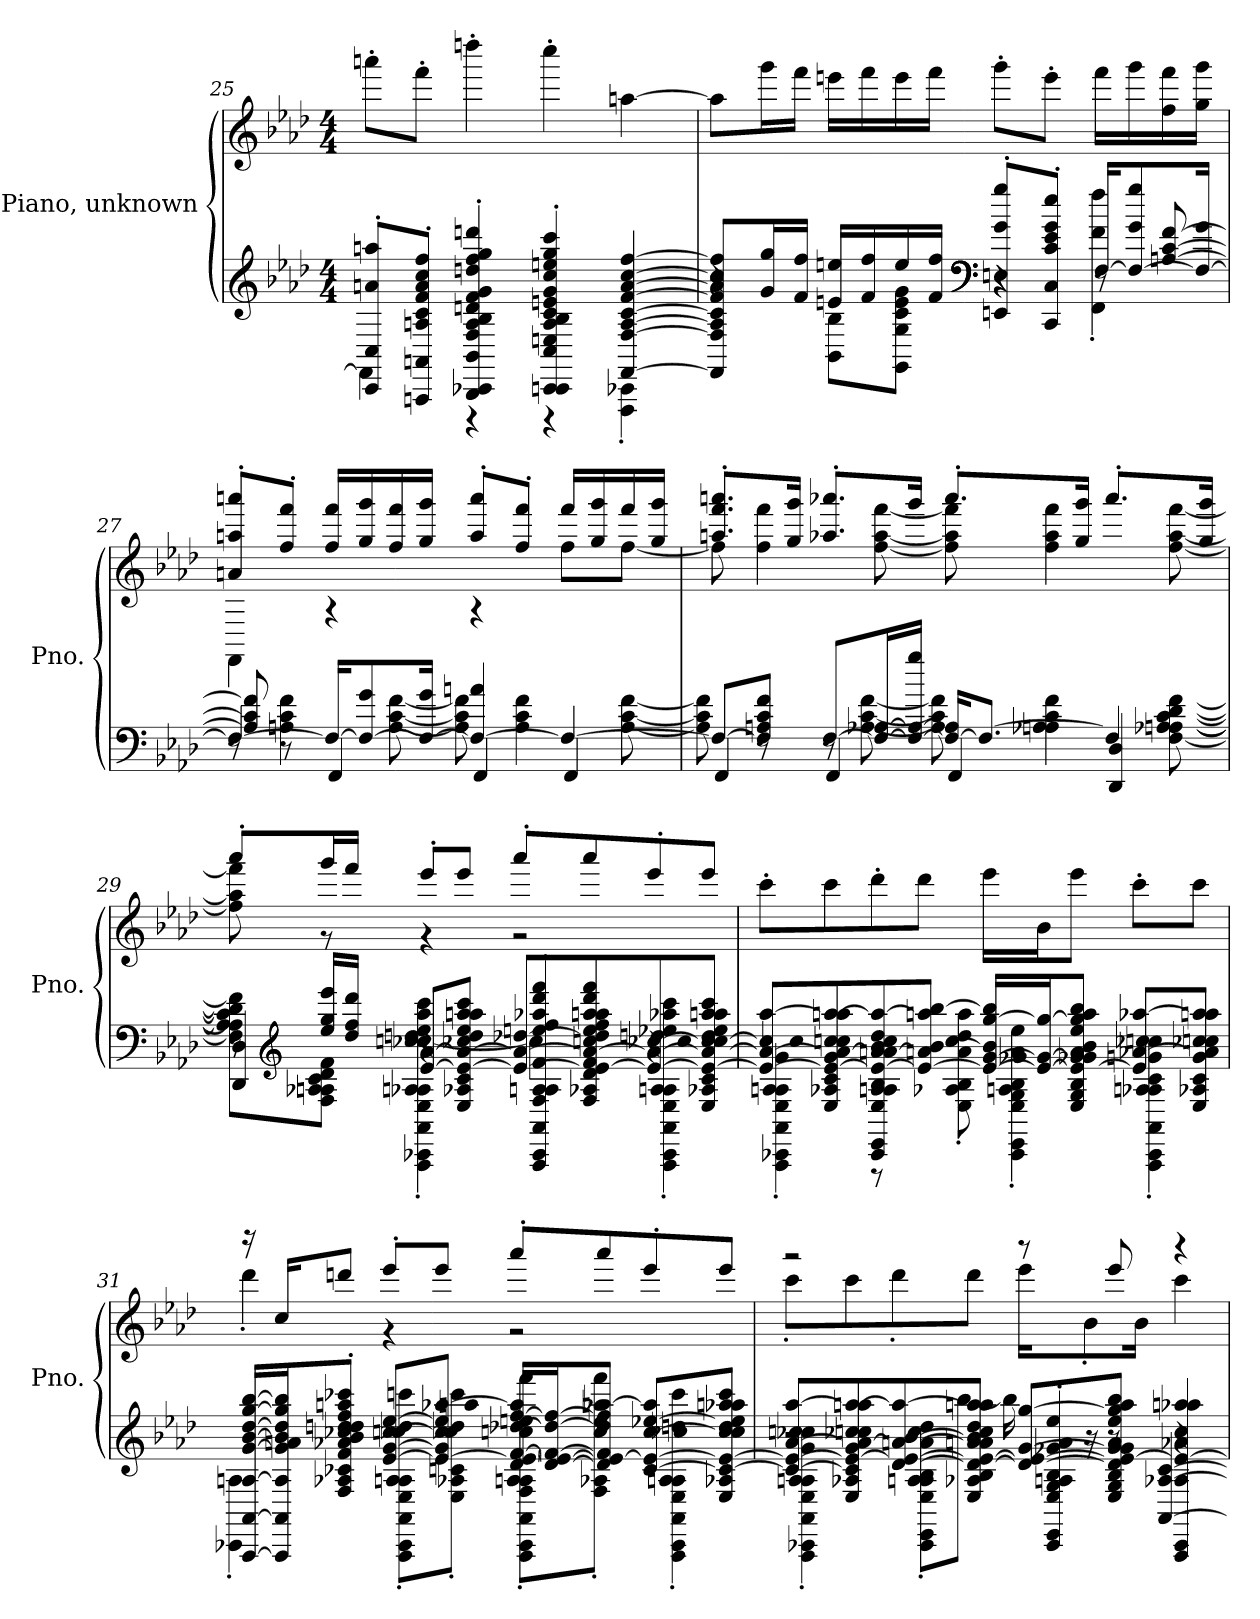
**kern	**kern
*part1	*part1
*staff2	*staff1
*I"Piano, unknown	*
*I'Pno.	*
*clefG2	*clefG2
*k[b-e-a-d-]	*k[b-e-a-d-]
*M4/4	*M4/4
=25	=25
*^	*
8CC/' 8C/' 8an/' 8aan/'L	4FF\]	8aaan'\L
8AAAn/' 8AAn/' 8An/' 8c/' 8f/' 8a/' 8cc/' 8ff/'J	.	8fff'\J
4BBB-/' 4CC-X/' 4BB-/' 4F/' 4A/' 4B-/' 4dn/' 4f/' 4g/' 4ddn/' 4ff/' 4gg/' 4dddn/'	4r	4ddddn'\
4CC-/' 4CCn/' 4C/' 4En/' 4A/' 4B-/' 4c/' 4en/' 4g/' 4cc/' 4een/' 4gg/' 4ccc/'	4r	4cccc'\
[4FF/ [4F/ [4A/ [4c/ [4f/ [4a/ [4cc/ [4ff/	4FFF\' 4CC-X\'	[4aan\
!!LO:PB:g=z
=26	=26	=26
*	*^	*
8FF/] 8F/] 8A/] 8c/] 8f/] 8a/] 8cc/] 8ff/]L	4r	2r	8aa\L]
16g/ 16gg/L	.	.	16ggg\L
16f/ 16ff/JJ	.	.	16fff\JJ
16en/ 16een/LL	8BB-\ 8B-\L	.	16eeen\LL
16f/ 16ff/	.	.	16fff\
16ee/	8GG\ 8G\ 8c\ 8e\ 8g\J	.	16eee\
16f/ 16ff/JJ	.	.	16fff\JJ
*clefF4	*	*	*
8EEn/' 8En/' 8g/' 8gg/'L	4r	4r	8ggg'\L
8CC/' 8C/' 8c/' 8e/' 8g/' 8ee/'J	.	.	8eee'\J
[16F/KL	4FF\' 4f\' 4ff\'	8r	16fff\LL
8F/_ 8g/ 8gg/	.	.	16ggg\
.	.	[8An/ [8c/ [8f/	16ff\ 16fff\
16F/_ 16g/Jk	.	.	16gg\ 16ggg\JJ
=27	=27	=27	=27
*	*	*	*^
4F/_	8r	8A/] 8c/] 8f/]	8an/' 8aan/' 8aaan/'L	4FF\
.	4An\ 4c\ 4f\	8r	8ff/' 8fff/'J	.
16F/KL_	.	4FF/	16ff/ 16fff/LL	4r
8F/_ 8g/	.	.	16gg/ 16ggg/	.
.	[8A\ [8c\ [8f\	.	16ff/ 16fff/	.
16F/_ 16g/Jk	.	.	16gg/ 16ggg/JJ	.
4F/_ 4an/	8A\] 8c\] 8f\]	4FF/	8aa/' 8aaa/'L	4r
.	4A\ 4c\ 4f\	.	8ff/' 8fff/'J	.
4F/_	.	4FF/	16fff/LL	8ff\L
.	.	.	16gg/ 16ggg/	.
.	[8A\ [8c\ [8f\	.	16fff/	[8ff\J
.	.	.	16gg/ 16ggg/JJ	.
!!LO:LB:g=z	!!
=28	=28	=28	=28	=28
8F/L_	8A\] 8c\] 8f\]	4FF/	8.aan/' 8.fff/' 8.aaan/'L	8ff\]
8F/] 8An/ 8c/ 8f/J	8r	.	.	4ff\ 4fff\
.	.	.	16gg/ 16ggg/Jk	.
[8F/L	8r	4FF/	8.aa-X/' 8.aaa-X/'L	.
16F/_ [16A/L	[8A-X\ [8c\ [8f\	.	.	[8ff\ [8aa-\ [8fff\
16F/_ 16A/_ 16gg/JJ	.	.	16ggg/Jk	.
16F/_ 16A/]KL	8A-\] 8c\] 8f\]	4FF/	8.aaa-'/L	8ff\] 8aa-\] 8fff\]
8.F/J_	.	.	.	.
.	4A-X\ 4An\ 4c\ 4f\	.	.	4ff\ 4aa-\ 4fff\
.	.	.	16gg/ 16ggg/Jk	.
4F/]	.	4DD-/ 4D-/	8.aaa-'/L	.
.	[8F\ [8A-X\ [8An\ [8c\ [8d-\ [8f\	.	.	[8ff\ [8aa-\ [8fff\
.	.	.	16gg/ 16ggg/Jk	.
!!LO:LB:g=z	!!
=29	=29	=29	=29	=29
8r	8F\] 8A-\] 8A\] 8c\] 8d-\] 8f\]L	4DD-/ 4D-/	8aaa-'/L	8ff\] 8aa-\] 8fff\]
*clefG2	*	*	*	*
16ee-/ 16gg/ 16eee-/LL	8F\ 8A-X\ 8An\ 8c\ 8d-\ 8f\J	.	16ggg/L	8r
16dd-/ 16ff/ 16ddd-/JJ	.	.	16fff/JJ	.
[8e-/ [8a-/L	4AAA-\' 4CC-X\' 4AA-\' 4E-\' 4A-X\' 4An\' 4cc-X\' [4ccn\' 4ddn\' 4ee-\' 4aa-\' 4ccc\'	4r	8eee-'/L	4r
8E-/ 8A-X/ 8c/ 8e-/_ 8a-/_ 8cc-X/ 8dd/ 8ee-/ 8aa-/ 8aan/ 8ccc/J	.	.	8eee-/J	.
8e-/_ 8a-/_ [8dd-X/L	4cc\]	4AAA-/' 4CC-/' 4AA-/' 4F/' 4A-/' 4An/' 4f/' 4een/' 4ff/' 4aa-X/' 4ddd-/' 4fff/'	8aaa-'/L	2r
8F/ 8A-X/ 8d-/ 8e-/_ 8f/ 8a-/_ 8ccn/ 8dd-/] 8ee/ 8ff/ 8aa-/ 8aan/ 8ddd-/ 8fff/	.	.	8aaa-/	.
8e-/_ 8a-/_ [8cc/	4AAA-\' 4CC-\' 4AA-\' 4E-\' 4A-\' 4An\' 4cc-X\' 4ddn\' 4ee-X\' 4aa-X\' 4ccc\'	4r	8eee-'/	.
8E-/ 8A-X/ 8c/ 8e-/_ 8a-/_ 8cc-/ 8cc/_ 8dd/ 8ee-/ 8aa-/ 8aan/ 8ccc/J	.	.	8eee-/J	.
*	*v	*v	*	*
*	*	*v	*v
!!LO:LB:g=z
=30	=30	=30
8e-/_ 8a-/_ 8cc/] [8aa-/L	4AAA-\' 4CC-X\' 4AA-\' 4E-\' 4A-\' 4An\' 4g\' 4cc-X\'	8ccc'\L
8E-/ 8A-X/ 8c/ 8e-/_ 8g/ 8a-/_ 8cc-/ 8ccn/ 8aa-/_ 8aan/	.	8ccc\
8CC-/ 8EE-/ 8E-/ 8A-/ 8An/ 8B-/ 8e-/_ 8a-/_ 8an/ 8b-/ 8cc/ 8dd-/ 8aa-/_	8r	8ddd-'\
8e-/_ 8a-/] [8b-/ 8aa-/] [8bb-/J	8E-\' 8A-X\' 8B-\' 8an\' 8cc\' 8dd-\' 8aan\'	8ddd-\J
16e-/_ [16g/ 16b-/] [16gg/ 16bb-/]LL	4CC-\' 4EE-\' 4E-\' 4G\' 4An\' 4B-\' 4g-X\' 4a\' 4ee-\'	16eee-\LL
16e-/_ 16g/_ 16gg/_J	.	16b-\J
8E-/ 8G/ 8B-/ 8e-/_ 8g-X/ 8g/] 8a/ 8b-/ 8ee-/ 8gg/] 8aa/ 8bb-/J	.	8eee-\J
8e-/] [8a-X/ [8aa-X/L	4AAA-\' 4CC-\' 4AA-\' 4A-X\' 4An\' 4c\' 4gn\' 4cc-X\' 4ccn\'	8ccc'\L
8E-/ 8A-X/ 8c/ 8g/ 8a-/] 8cc-X/ 8ccn/ 8aa-/] 8aan/J	.	8ccc\J
!!LO:LB:g=z
=31	=31	=31
*	*	*^
[16AAA-/ [16AA-/ [16A-/ [16g/ [16b-/ [16dd-/ [16gg/ [16bb-/LL	4CC-X\' 4An\'	16r	4ddd-'\
16AAA-/] 16AA-/] 16A-/] 16g/] 16an/ 16b-/] 16dd-/] 16gg/] 16bb-/]J	.	16cc/KL	.
8F/' 8A-X/' 8c-X/' 8f/' 8a-X/' 8b-/' 8cc-X/' 8dd-/' 8ddn/' 8ff/' 8aan/' 8ccc-X/'J	.	8dddn/J	.
[8e-/ [8g/ [8ccn/ [8ee-/L	8AAA-\' 8CC-\' 8AA-\' 8E-\' 8A-\' 8An\' 8cc-X\' 8dd\' 8cccn\'L	8eee-'/L	4r
8e-/_ 8g/] 8cc/] 8ee-/] [8aa-X/J	8E-\' 8A-X\' 8cn\' 8cc-X\' 8dd\' 8aan\' 8ccc\'J	8eee-/J	.
[16d-/ 16e-/_ [16f/ [16dd-X/ [16ff/ 16aa-/]LL	8AAA-\' 8CC-\' 8AA-\' 8F\' 8A-\' 8An\' 8ccn\' 8een\' 8fff\'L	8aaa-'/L	2r
16d-/_ 16e-/_ 16f/_ 16dd-/_ 16ff/_J	.	.	.
8d-/] 8e-/_ 8f/] 8dd-/] 8ff/] [8aa-X/J	8F\' 8A-X\' 8cc\' 8ee\' 8aan\' 8fff\'J	8aaa-/	.
[8c/ 8e-/_ [8cc/ [8ee-X/ 8aa-/]L	4AAA-\' 4CC-\' 4AA-\' 4E-\' 4A-\' 4An\' 4cc-X\' 4ddn\' 4ccc\'	8eee-'/	.
8E-/ 8A-X/ 8c/_ 8e-/_ 8cc-/ 8cc/] 8dd/ 8ee-/] 8aa-X/ 8aan/ 8ccc/J	.	8eee-/J	.
!!LO:LB:g=z	!!
=32	=32	=32	=32
*	*^	*	*
8c/_ 8e-/_ [8a-/ [8aa-/L	4AAA-\' 4CC-X\' 4AA-\' 4E-\' 4A-\' 4An\' 4g\' 4cc-X\' 4ccn\'	2r	2r	8ccc'\L
8E-/ 8A-X/ 8c/] 8e-/_ 8g/ 8a-/_ 8cc-X/ 8ccn/ 8aa-/_ 8aan/	.	.	.	8ccc\
[8d-/ 8e-/_ 8a-/_ [8b-/ 8aa-/_	8CC-\' 8EE-\' 8E-\' 8A-\' 8An\' 8B-\' 8an\' 8cc\' 8dd-\'L	.	.	8ddd-'\
8E-/ 8A-X/ 8B-/ 8d-/_ 8e-/_ 8a-/] 8an/ 8b-/] 8cc/ 8dd-/ 8aa-/] 8aan/J	[8bb-\J	.	.	8ddd-\J
8d-/_ 8e-/_ [8g/ [8gg/L	16bb-\]	4CC-/' 4EE-/' 4E-/' 4G/' 4An/' 4B-/' 4g-X/' 4a/' 4ee-/'	8r	16eee-\KL
.	16r	.	.	8b-'\
8E-/ 8G/ 8B-/ 8d-/] 8e-/_ 8g-/ 8g/] 8a/ 8ee-/ 8gg/] 8aa/ 8bb-/J	8r	.	8eee-/	.
.	.	.	.	16b-\Jk
4AAA-/ 4CC-/ 4A/ 4e-/_ 4a-X/ 4cc/ 4aa-X/ 4aan/	4r	[4AA-/ [4A-X/ [4c/	4r	4ccc\
*v	*v	*v	*	*
*	*v	*v
=	=
*-	*-
